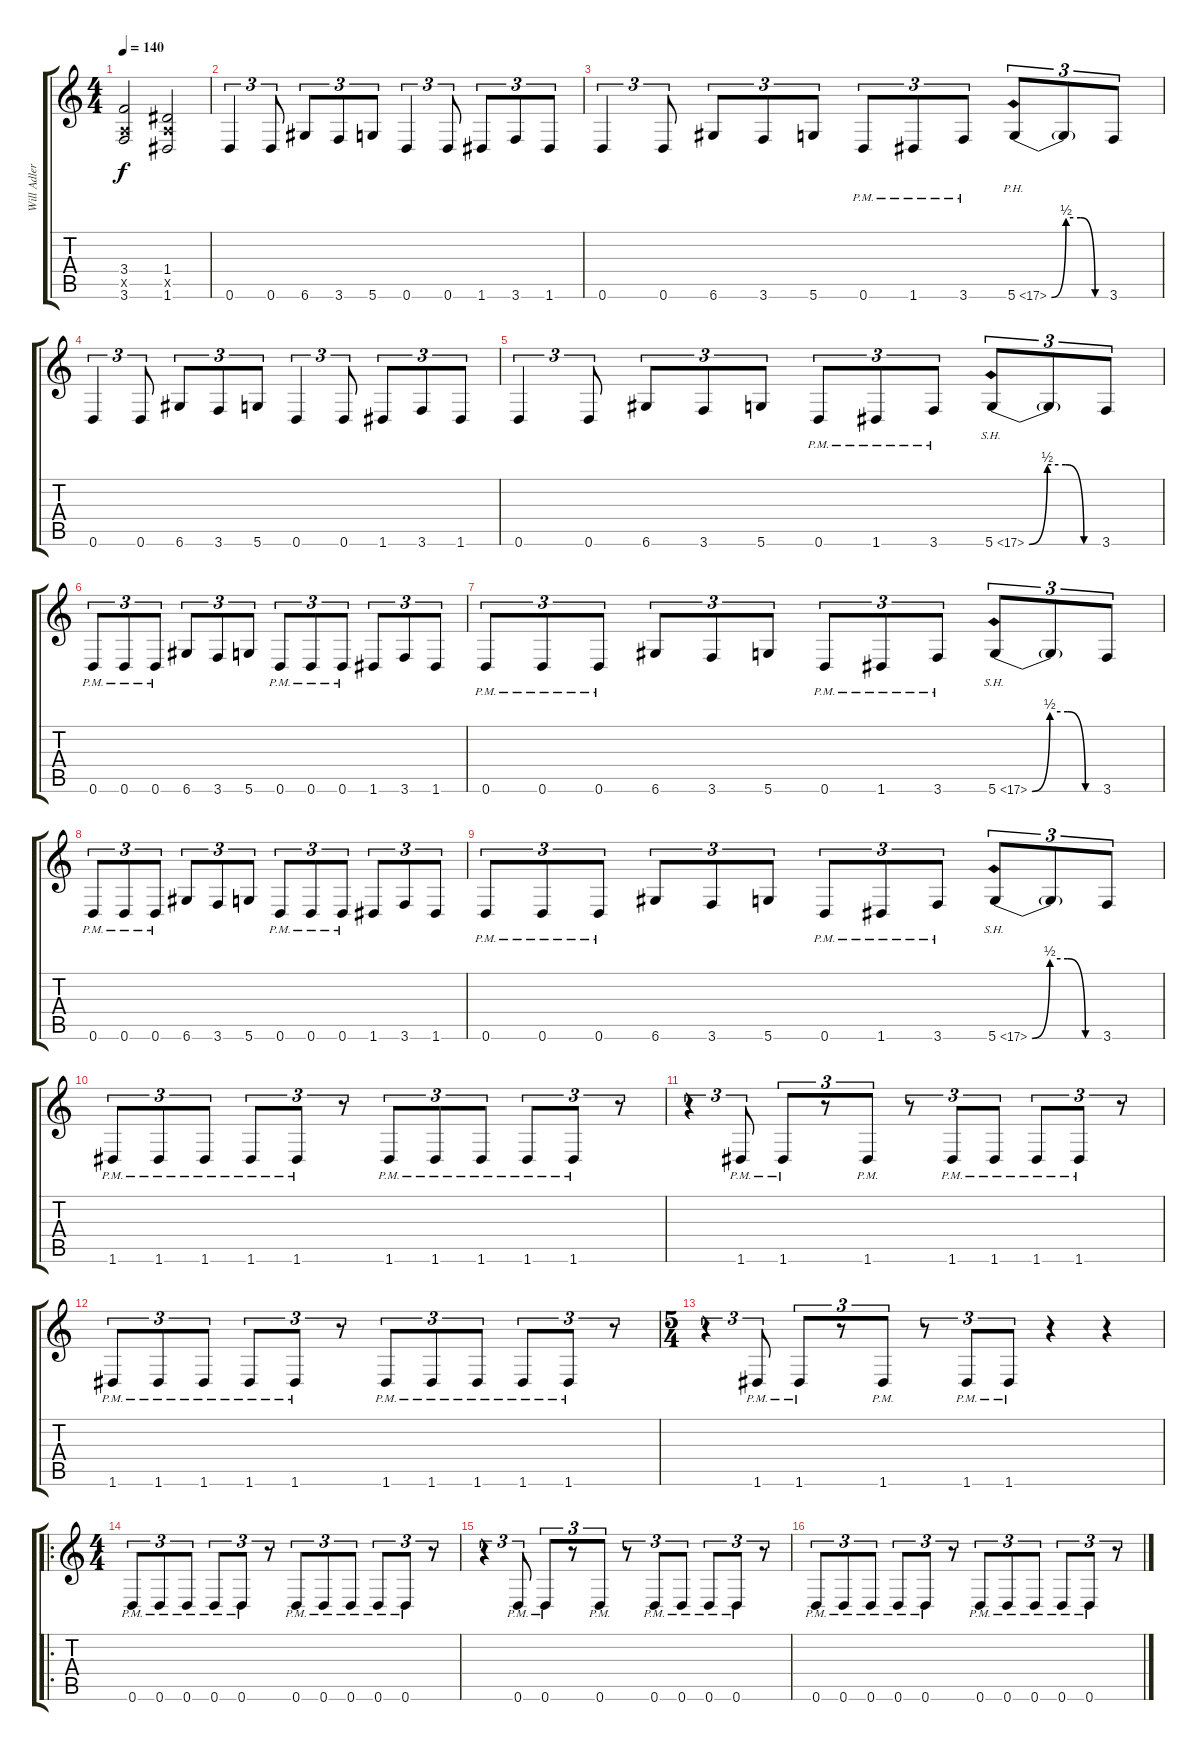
\track ("Will Adler" "Will Adler") {instrument distortionguitar}
\staff {score tabs}
\tuning (E4 B3 G3 D3 A2 D2) {hide}
\ts (4 4)
\tempo 140
\clef g2
\ks c
(3.4 0.5{x} 3.6).2{dy f} (1.4 0.5{x} 1.6).2 |
0.6.4{tu (3 2)} 0.6.8{tu (3 2)} 6.6.8{tu (3 2)} 3.6.8{tu (3 2)} 5.6.8{tu (3 2)} 0.6.4{tu (3 2)} 0.6.8{tu (3 2)} 1.6.8{tu (3 2)} 3.6.8{tu (3 2)} 1.6.8{tu (3 2)} |
0.6.4{tu (3 2)} 0.6.8{tu (3 2)} 6.6.8{tu (3 2)} 3.6.8{tu (3 2)} 5.6.8{tu (3 2)} 0.6{pm}.8{tu (3 2)} 1.6{pm}.8{tu (3 2)} 3.6{pm}.8{tu (3 2)} 5.6{be (custom 0 0 15 2 30 2 45 0 60 0) ph 12}.8{tu (3 2)} 5.6{t}.8{tu (3 2)} 3.6.8{tu (3 2)} |
0.6.4{tu (3 2)} 0.6.8{tu (3 2)} 6.6.8{tu (3 2)} 3.6.8{tu (3 2)} 5.6.8{tu (3 2)} 0.6.4{tu (3 2)} 0.6.8{tu (3 2)} 1.6.8{tu (3 2)} 3.6.8{tu (3 2)} 1.6.8{tu (3 2)} |
0.6.4{tu (3 2)} 0.6.8{tu (3 2)} 6.6.8{tu (3 2)} 3.6.8{tu (3 2)} 5.6.8{tu (3 2)} 0.6{pm}.8{tu (3 2)} 1.6{pm}.8{tu (3 2)} 3.6{pm}.8{tu (3 2)} 5.6{be (custom 0 0 15 2 30 2 45 0 60 0) sh 12}.8{tu (3 2)} 5.6{t}.8{tu (3 2)} 3.6.8{tu (3 2)} |
0.6{pm}.8{tu (3 2)} 0.6{pm}.8{tu (3 2)} 0.6{pm}.8{tu (3 2)} 6.6.8{tu (3 2)} 3.6.8{tu (3 2)} 5.6.8{tu (3 2)} 0.6{pm}.8{tu (3 2)} 0.6{pm}.8{tu (3 2)} 0.6{pm}.8{tu (3 2)} 1.6.8{tu (3 2)} 3.6.8{tu (3 2)} 1.6.8{tu (3 2)} |
0.6{pm}.8{tu (3 2)} 0.6{pm}.8{tu (3 2)} 0.6{pm}.8{tu (3 2)} 6.6.8{tu (3 2)} 3.6.8{tu (3 2)} 5.6.8{tu (3 2)} 0.6{pm}.8{tu (3 2)} 1.6{pm}.8{tu (3 2)} 3.6{pm}.8{tu (3 2)} 5.6{be (custom 0 0 15 2 30 2 45 0 60 0) sh 12}.8{tu (3 2)} 5.6{t}.8{tu (3 2)} 3.6.8{tu (3 2)} |
0.6{pm}.8{tu (3 2)} 0.6{pm}.8{tu (3 2)} 0.6{pm}.8{tu (3 2)} 6.6.8{tu (3 2)} 3.6.8{tu (3 2)} 5.6.8{tu (3 2)} 0.6{pm}.8{tu (3 2)} 0.6{pm}.8{tu (3 2)} 0.6{pm}.8{tu (3 2)} 1.6.8{tu (3 2)} 3.6.8{tu (3 2)} 1.6.8{tu (3 2)} |
0.6{pm}.8{tu (3 2)} 0.6{pm}.8{tu (3 2)} 0.6{pm}.8{tu (3 2)} 6.6.8{tu (3 2)} 3.6.8{tu (3 2)} 5.6.8{tu (3 2)} 0.6{pm}.8{tu (3 2)} 1.6{pm}.8{tu (3 2)} 3.6{pm}.8{tu (3 2)} 5.6{be (custom 0 0 15 2 30 2 45 0 60 0) sh 12}.8{tu (3 2)} 5.6{t}.8{tu (3 2)} 3.6.8{tu (3 2)} |
1.6{pm}.8{tu (3 2)} 1.6{pm}.8{tu (3 2)} 1.6{pm}.8{tu (3 2)} 1.6{pm}.8{tu (3 2)} 1.6{pm}.8{tu (3 2)} r.8{tu (3 2)} 1.6{pm}.8{tu (3 2)} 1.6{pm}.8{tu (3 2)} 1.6{pm}.8{tu (3 2)} 1.6{pm}.8{tu (3 2)} 1.6{pm}.8{tu (3 2)} r.8{tu (3 2)} |
r.4{tu (3 2)} 1.6{pm}.8{tu (3 2)} 1.6{pm}.8{tu (3 2)} r.8{tu (3 2)} 1.6{pm}.8{tu (3 2)} r.8{tu (3 2)} 1.6{pm}.8{tu (3 2)} 1.6{pm}.8{tu (3 2)} 1.6{pm}.8{tu (3 2)} 1.6{pm}.8{tu (3 2)} r.8{tu (3 2)} |
1.6{pm}.8{tu (3 2)} 1.6{pm}.8{tu (3 2)} 1.6{pm}.8{tu (3 2)} 1.6{pm}.8{tu (3 2)} 1.6{pm}.8{tu (3 2)} r.8{tu (3 2)} 1.6{pm}.8{tu (3 2)} 1.6{pm}.8{tu (3 2)} 1.6{pm}.8{tu (3 2)} 1.6{pm}.8{tu (3 2)} 1.6{pm}.8{tu (3 2)} r.8{tu (3 2)} |
\ts (5 4)
r.4{tu (3 2)} 1.6{pm}.8{tu (3 2)} 1.6{pm}.8{tu (3 2)} r.8{tu (3 2)} 1.6{pm}.8{tu (3 2)} r.8{tu (3 2)} 1.6{pm}.8{tu (3 2)} 1.6{pm}.8{tu (3 2)} r.4 r.4 |
\ro
\ts (4 4)
0.6{pm}.8{tu (3 2)} 0.6{pm}.8{tu (3 2)} 0.6{pm}.8{tu (3 2)} 0.6{pm}.8{tu (3 2)} 0.6{pm}.8{tu (3 2)} r.8{tu (3 2)} 0.6{pm}.8{tu (3 2)} 0.6{pm}.8{tu (3 2)} 0.6{pm}.8{tu (3 2)} 0.6{pm}.8{tu (3 2)} 0.6{pm}.8{tu (3 2)} r.8{tu (3 2)} |
r.4{tu (3 2)} 0.6{pm}.8{tu (3 2)} 0.6{pm}.8{tu (3 2)} r.8{tu (3 2)} 0.6{pm}.8{tu (3 2)} r.8{tu (3 2)} 0.6{pm}.8{tu (3 2)} 0.6{pm}.8{tu (3 2)} 0.6{pm}.8{tu (3 2)} 0.6{pm}.8{tu (3 2)} r.8{tu (3 2)} |
0.6{pm}.8{tu (3 2)} 0.6{pm}.8{tu (3 2)} 0.6{pm}.8{tu (3 2)} 0.6{pm}.8{tu (3 2)} 0.6{pm}.8{tu (3 2)} r.8{tu (3 2)} 0.6{pm}.8{tu (3 2)} 0.6{pm}.8{tu (3 2)} 0.6{pm}.8{tu (3 2)} 0.6{pm}.8{tu (3 2)} 0.6{pm}.8{tu (3 2)} r.8{tu (3 2)}
